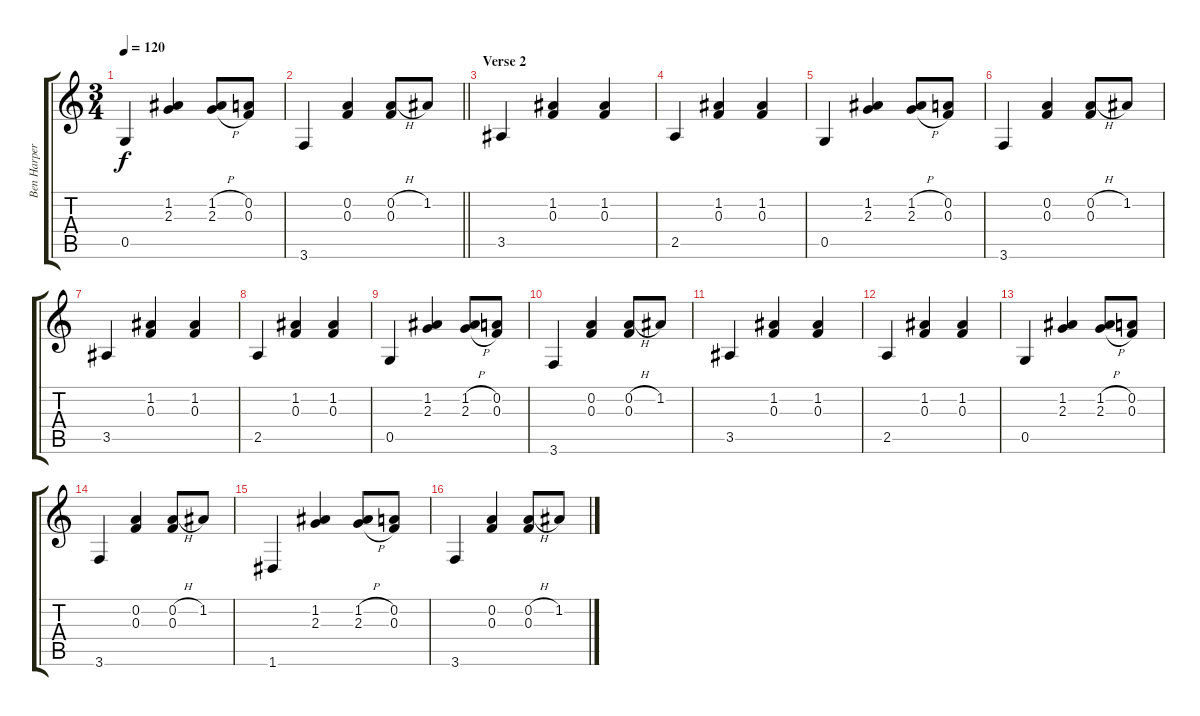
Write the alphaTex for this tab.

\track ("Ben Harper" "Ben Harper") {instrument acousticguitarsteel}
\staff {score tabs}
\tuning (D4 A3 F3 C3 G2 D2) {hide}
\ts (3 4)
\tempo 120
\clef g2
\ks c
0.5.4{dy f} (1.2 2.3).4 (1.2{h} 2.3{h}).8 (0.2 0.3).8 |
\barLineRight lightlight
3.6.4 (0.2 0.3).4 (0.2{h} 0.3).8 1.2.8 |
\section ("" "Verse 2")
3.5.4 (1.2 0.3).4 (1.2 0.3).4 |
2.5.4 (1.2 0.3).4 (1.2 0.3).4 |
0.5.4 (1.2 2.3).4 (1.2{h} 2.3{h}).8 (0.2 0.3).8 |
3.6.4 (0.2 0.3).4 (0.2{h} 0.3).8 1.2.8 |
3.5.4 (1.2 0.3).4 (1.2 0.3).4 |
2.5.4 (1.2 0.3).4 (1.2 0.3).4 |
0.5.4 (1.2 2.3).4 (1.2{h} 2.3{h}).8 (0.2 0.3).8 |
3.6.4 (0.2 0.3).4 (0.2{h} 0.3).8 1.2.8 |
3.5.4 (1.2 0.3).4 (1.2 0.3).4 |
2.5.4 (1.2 0.3).4 (1.2 0.3).4 |
0.5.4 (1.2 2.3).4 (1.2{h} 2.3{h}).8 (0.2 0.3).8 |
3.6.4 (0.2 0.3).4 (0.2{h} 0.3).8 1.2.8 |
1.6.4 (1.2 2.3).4 (1.2{h} 2.3{h}).8 (0.2 0.3).8 |
3.6.4 (0.2 0.3).4 (0.2{h} 0.3).8 1.2.8
